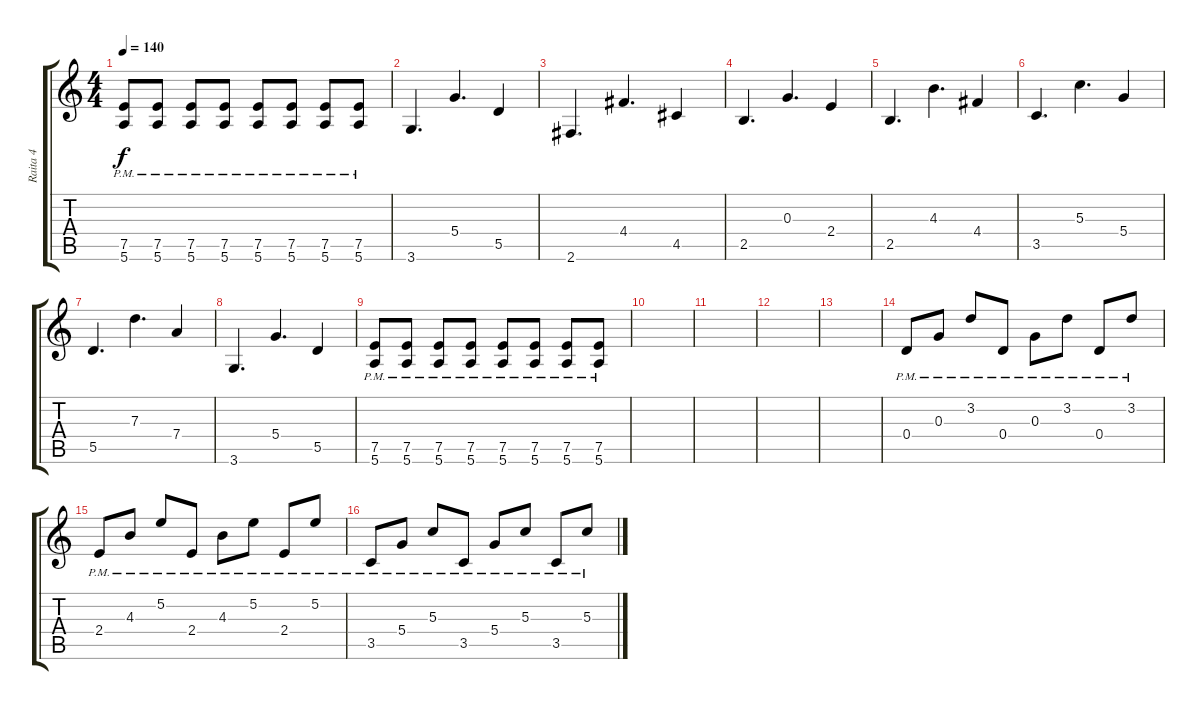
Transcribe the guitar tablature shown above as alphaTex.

\track ("Raita 4" "Raita 4") {instrument overdrivenguitar}
\staff {score tabs}
\tuning (E4 B3 G3 D3 A2 E2) {hide}
\ts (4 4)
\tempo 140
\clef g2
\ks c
(7.5{pm} 5.6{pm}).8{dy f} (7.5{pm} 5.6{pm}).8 (7.5{pm} 5.6{pm}).8 (7.5{pm} 5.6{pm}).8 (7.5{pm} 5.6{pm}).8 (7.5{pm} 5.6{pm}).8 (7.5{pm} 5.6{pm}).8 (7.5{pm} 5.6{pm}).8 |
3.6.4{d} 5.4.4{d} 5.5.4 |
2.6.4{d} 4.4.4{d} 4.5.4 |
2.5.4{d} 0.3.4{d} 2.4.4 |
2.5.4{d} 4.3.4{d} 4.4.4 |
3.5.4{d} 5.3.4{d} 5.4.4 |
5.5.4{d} 7.3.4{d} 7.4.4 |
3.6.4{d} 5.4.4{d} 5.5.4 |
(7.5{pm} 5.6{pm}).8 (7.5{pm} 5.6{pm}).8 (7.5{pm} 5.6{pm}).8 (7.5{pm} 5.6{pm}).8 (7.5{pm} 5.6{pm}).8 (7.5{pm} 5.6{pm}).8 (7.5{pm} 5.6{pm}).8 (7.5{pm} 5.6{pm}).8 |
|
|
|
|
0.4{pm}.8 0.3{pm}.8 3.2{pm}.8 0.4{pm}.8 0.3{pm}.8 3.2{pm}.8 0.4{pm}.8 3.2{pm}.8 |
2.4{pm}.8 4.3{pm}.8 5.2{pm}.8 2.4{pm}.8 4.3{pm}.8 5.2{pm}.8 2.4{pm}.8 5.2{pm}.8 |
3.5{pm}.8 5.4{pm}.8 5.3{pm}.8 3.5{pm}.8 5.4{pm}.8 5.3{pm}.8 3.5{pm}.8 5.3{pm}.8
